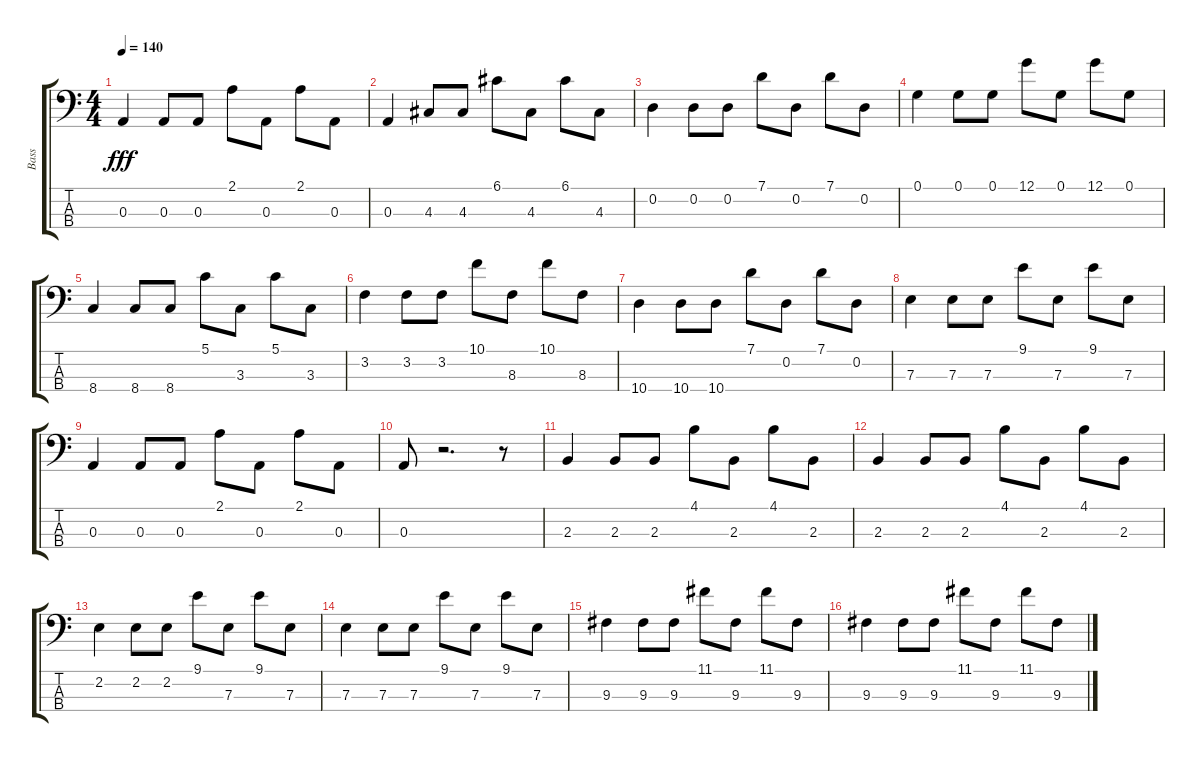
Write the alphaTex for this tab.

\track ("Bass" "Bass") {instrument electricbassfinger}
\staff {score tabs}
\tuning (G2 D2 A1 E1) {hide}
\ts (4 4)
\tempo 140
\clef f4
\ks c
0.3.4{dy fff} 0.3.8 0.3.8 2.1.8 0.3.8 2.1.8 0.3.8 |
0.3.4 4.3.8 4.3.8 6.1.8 4.3.8 6.1.8 4.3.8 |
0.2.4 0.2.8 0.2.8 7.1.8 0.2.8 7.1.8 0.2.8 |
0.1.4 0.1.8 0.1.8 12.1.8 0.1.8 12.1.8 0.1.8 |
8.4.4 8.4.8 8.4.8 5.1.8 3.3.8 5.1.8 3.3.8 |
3.2.4 3.2.8 3.2.8 10.1.8 8.3.8 10.1.8 8.3.8 |
10.4.4 10.4.8 10.4.8 7.1.8 0.2.8 7.1.8 0.2.8 |
7.3.4 7.3.8 7.3.8 9.1.8 7.3.8 9.1.8 7.3.8 |
0.3.4 0.3.8 0.3.8 2.1.8 0.3.8 2.1.8 0.3.8 |
0.3.8 r.2{d} r.8 |
2.3.4 2.3.8 2.3.8 4.1.8 2.3.8 4.1.8 2.3.8 |
2.3.4 2.3.8 2.3.8 4.1.8 2.3.8 4.1.8 2.3.8 |
2.2.4 2.2.8 2.2.8 9.1.8 7.3.8 9.1.8 7.3.8 |
7.3.4 7.3.8 7.3.8 9.1.8 7.3.8 9.1.8 7.3.8 |
9.3.4 9.3.8 9.3.8 11.1.8 9.3.8 11.1.8 9.3.8 |
9.3.4 9.3.8 9.3.8 11.1.8 9.3.8 11.1.8 9.3.8
